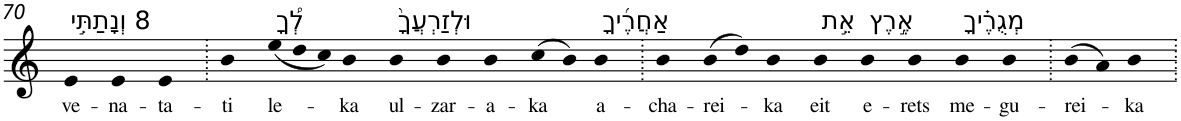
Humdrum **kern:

**kern	**text
*part1	*part1
*staff1	*staff1
*I"Piano	*
*I'Pno	*
!!LO:PB:g=z
*clefG2	*
*k[]	*
=70	=70
!LO:TX:a:t=8 וְנָתַתִּ֣י	!
!	!LO:LY:b
4e	ve-
!	!LO:LY:b
4e	-na-
!	!LO:LY:b
4e	-ta-
=71.	=71.
!	!LO:LY:b
4b	-ti
*Xtuplet	*
!LO:TX:a:t=לְ֠ךָ	!
!	!LO:LY:b
(<12ee	le-
12dd	.
12cc)	.
!	!LO:LY:b
4b	-ka
!LO:TX:a:t=וּלְזַרְעֲךָ֨	!
!	!LO:LY:b
4b	ul-
!	!LO:LY:b
4b	-zar-
!	!LO:LY:b
4b	-a-
!	!LO:LY:b
(>8cc	-ka
8b)	.
!LO:TX:a:t=אַחֲרֶ֜יךָ	!
!	!LO:LY:b
4b	a-
=72.	=72.
!	!LO:LY:b
4b	-cha-
!	!LO:LY:b
(>8b	-rei-
8dd)	.
!	!LO:LY:b
4b	-ka
!LO:TX:a:t=אֵ֣ת	!
!	!LO:LY:b
4b	eit
!LO:TX:a:t=אֶ֣רֶץ	!
!	!LO:LY:b
4b	e-
!	!LO:LY:b
4b	-rets
!LO:TX:a:t=מְגֻרֶ֗יךָ	!
!	!LO:LY:b
4b	me-
!	!LO:LY:b
4b	-gu-
=73.	=73.
!	!LO:LY:b
(>8b	-rei-
8a)	.
!	!LO:LY:b
4b	-ka
=.	=.
*-	*-
